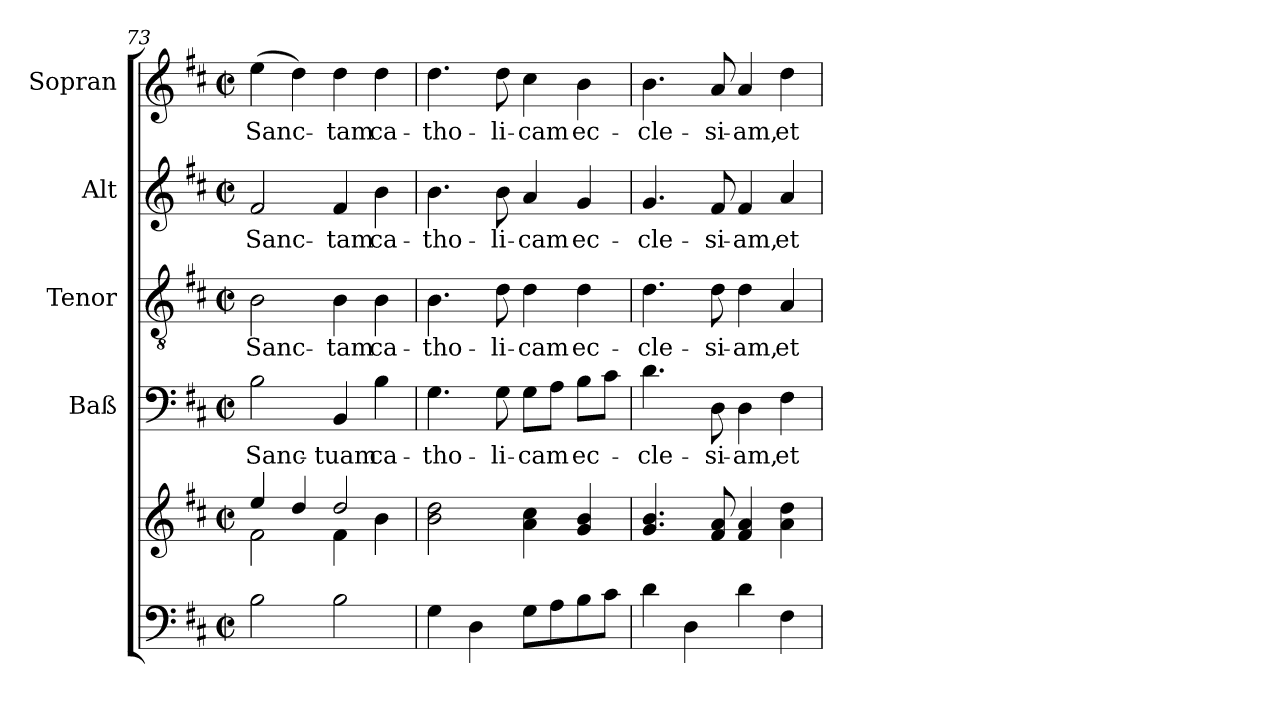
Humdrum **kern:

**kern	**kern	**kern	**text	**kern	**text	**kern	**text	**kern	**text
*part5	*part5	*part4	*part4	*part3	*part3	*part2	*part2	*part1	*part1
*staff6	*staff5	*staff4	*staff4	*staff3	*staff3	*staff2	*staff2	*staff1	*staff1
*	*	*I"Baß	*	*I"Tenor	*	*I"Alt	*	*I"Sopran	*
*clefF4	*clefG2	*clefF4	*	*clefGv2	*	*clefG2	*	*clefG2	*
*k[f#c#]	*k[f#c#]	*k[f#c#]	*	*k[f#c#]	*	*k[f#c#]	*	*k[f#c#]	*
*D:	*D:	*D:	*	*D:	*	*D:	*	*D:	*
*M2/2	*M2/2	*M2/2	*	*M2/2	*	*M2/2	*	*M2/2	*
*met(c|)	*met(c|)	*met(c|)	*	*met(c|)	*	*met(c|)	*	*met(c|)	*
=73	=73	=73	=73	=73	=73	=73	=73	=73	=73
*	*^	*	*	*	*	*	*	*	*
!	!	!	!	!LO:LY:b	!	!LO:LY:b	!	!LO:LY:b	!	!LO:LY:b
2B\	4ee/	2f#\	2B\	Sanc-	2B\	Sanc-	2f#/	Sanc-	(>4ee\	Sanc-
.	4dd/	.	.	.	.	.	.	.	4dd\)	.
!	!	!	!	!LO:LY:b	!	!LO:LY:b	!	!LO:LY:b	!	!LO:LY:b
2B\	2dd/	4f#\	4BB/	-tuam	4B\	-tam	4f#/	-tam	4dd\	-tam
!	!	!	!	!LO:LY:b	!	!LO:LY:b	!	!LO:LY:b	!	!LO:LY:b
.	.	4b\	4B\	ca-	4B\	ca-	4b\	ca-	4dd\	ca-
!!LO:PB:g=z
=74	=74	=74	=74	=74	=74	=74	=74	=74	=74	=74
!	!	!	!	!LO:LY:b	!	!LO:LY:b	!	!LO:LY:b	!	!LO:LY:b
*	*v	*v	*	*	*	*	*	*	*	*
4G\	2b\ 2dd\	4.G\	-tho-	4.B\	-tho-	4.b\	-tho-	4.dd\	-tho-
4D\	.	.	.	.	.	.	.	.	.
!	!	!	!LO:LY:b	!	!LO:LY:b	!	!LO:LY:b	!	!LO:LY:b
.	.	8G\	-li-	8d\	-li-	8b\	-li-	8dd\	-li-
!	!	!	!LO:LY:b	!	!LO:LY:b	!	!LO:LY:b	!	!LO:LY:b
8G\L	4a\ 4cc#\	8G\L	-cam	4d\	-cam	4a/	-cam	4cc#\	-cam
8A\	.	8A\J	.	.	.	.	.	.	.
!	!	!	!LO:LY:b	!	!LO:LY:b	!	!LO:LY:b	!	!LO:LY:b
8B\	4g/ 4b/	8B\L	ec-	4d\	ec-	4g/	ec-	4b\	ec-
8c#\J	.	8c#\J	.	.	.	.	.	.	.
=75	=75	=75	=75	=75	=75	=75	=75	=75	=75
!	!	!	!LO:LY:b	!	!LO:LY:b	!	!LO:LY:b	!	!LO:LY:b
4d\	4.g/ 4.b/	4.d\	-cle-	4.d\	-cle-	4.g/	-cle-	4.b\	-cle-
4D\	.	.	.	.	.	.	.	.	.
!	!	!	!LO:LY:b	!	!LO:LY:b	!	!LO:LY:b	!	!LO:LY:b
.	8f#/ 8a/	8D\	-si-	8d\	-si-	8f#/	-si-	8a/	-si-
!	!	!	!LO:LY:b	!	!LO:LY:b	!	!LO:LY:b	!	!LO:LY:b
4d\	4f#/ 4a/	4D\	-am,	4d\	-am,	4f#/	-am,	4a/	-am,
!	!	!	!LO:LY:b	!	!LO:LY:b	!	!LO:LY:b	!	!LO:LY:b
4F#\	4a\ 4dd\	4F#\	et	4A/	et	4a/	et	4dd\	et
=	=	=	=	=	=	=	=	=	=
*-	*-	*-	*-	*-	*-	*-	*-	*-	*-
